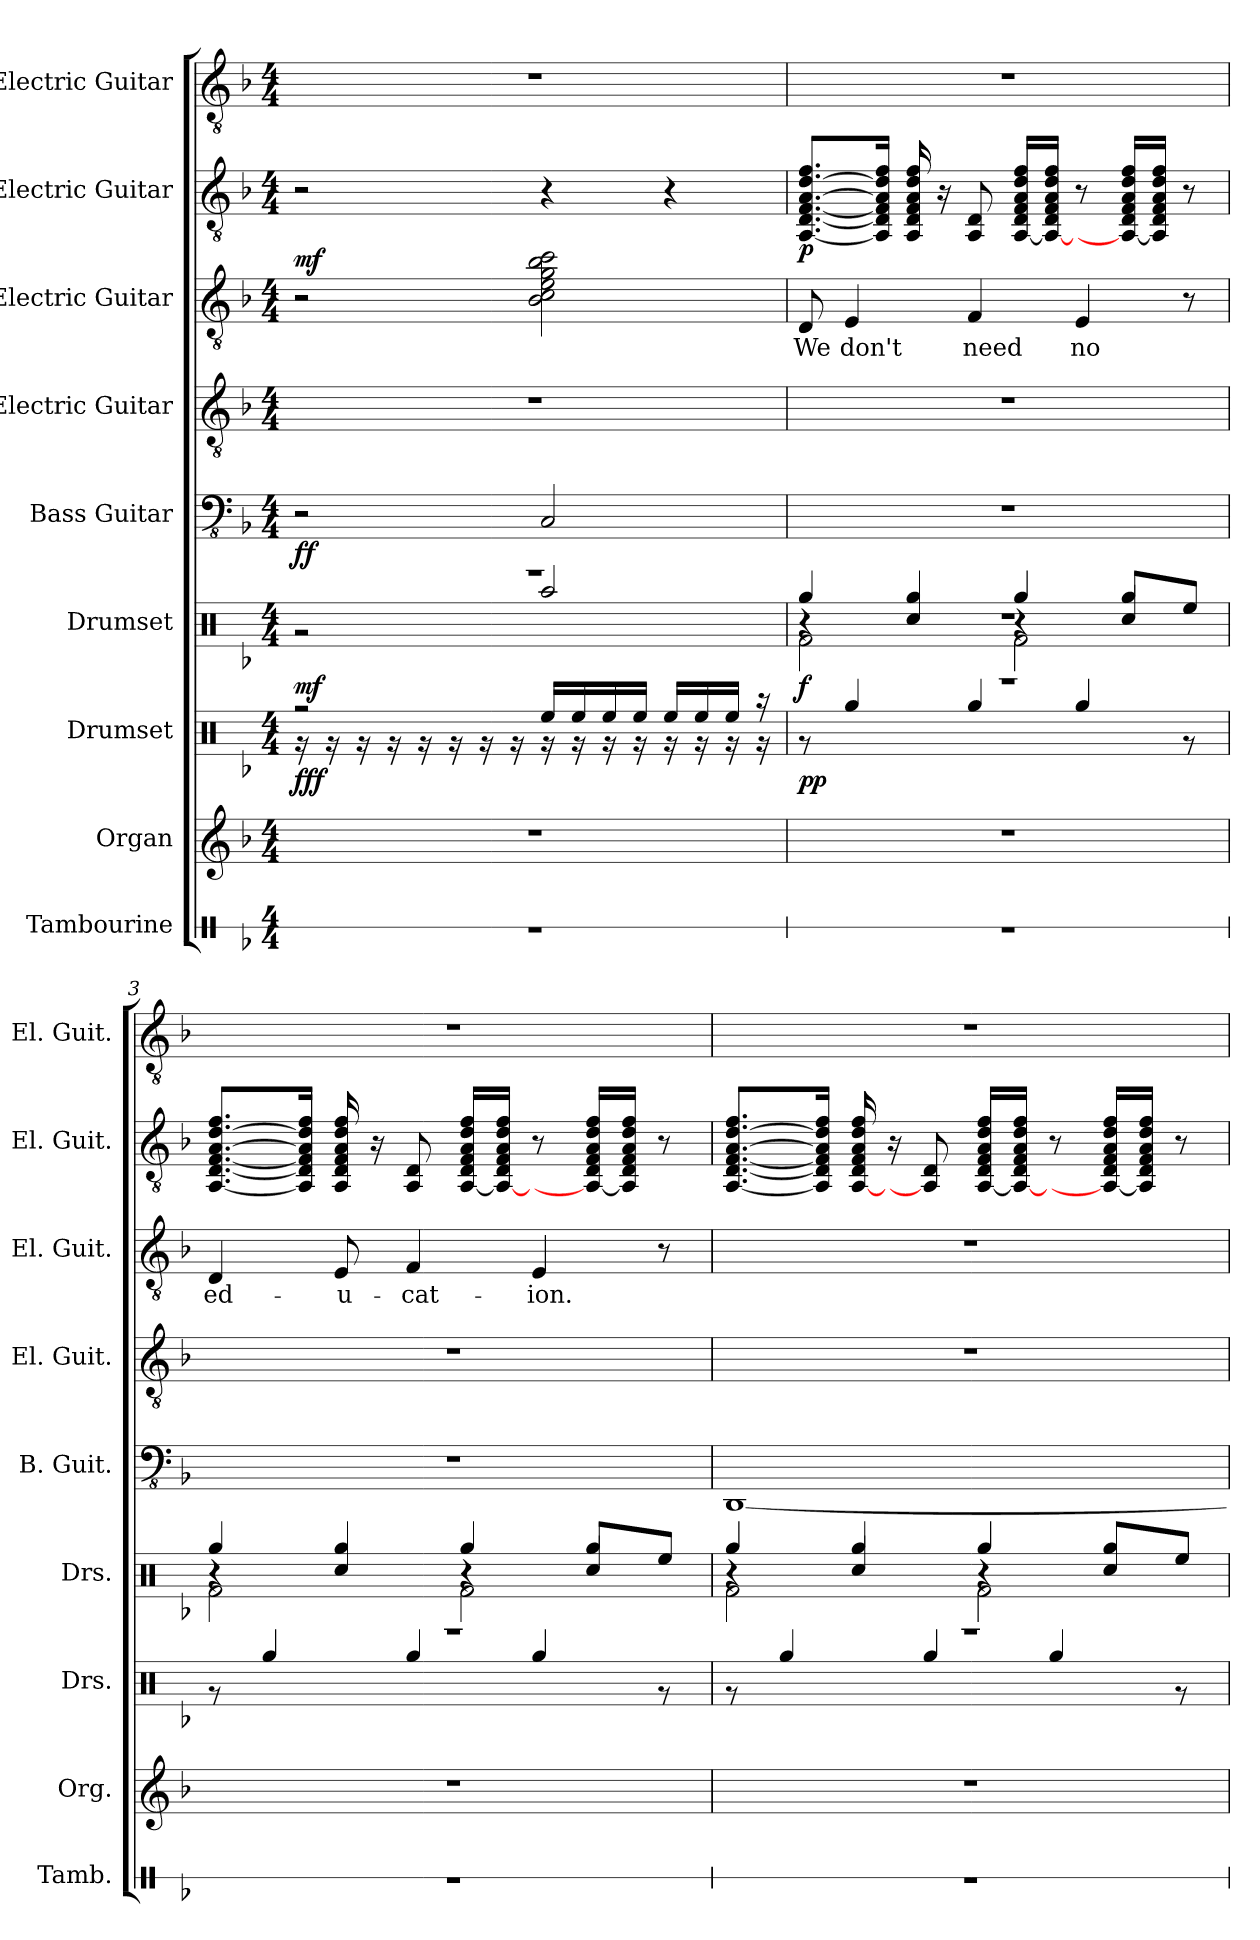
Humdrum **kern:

**kern	**kern	**kern	**dynam	**kern	**dynam	**kern	**dynam	**kern	**kern	**text	**dynam	**kern	**dynam	**kern
*part9	*part8	*part7	*part7	*part6	*part6	*part5	*part5	*part4	*part3	*part3	*part3	*part2	*part2	*part1
*staff9	*staff8	*staff7	*staff7	*staff6	*staff6	*staff5	*staff5	*staff4	*staff3	*staff3	*staff3	*staff2	*staff2	*staff1
*I"Tambourine	*I"Organ	*I"Drumset	*	*I"Drumset	*	*I"Bass Guitar	*	*I"Electric Guitar	*I"Electric Guitar	*	*	*I"Electric Guitar	*	*I"Electric Guitar
*I'Tamb.	*I'Org.	*I'Drs.	*	*I'Drs.	*	*I'B. Guit.	*	*I'El. Guit.	*I'El. Guit.	*	*	*I'El. Guit.	*	*I'El. Guit.
*stria1	*	*	*	*	*	*	*	*	*	*	*	*	*	*
*clefX	*clefG2	*clefX	*	*clefX	*	*clefFv4	*	*clefGv2	*clefGv2	*	*	*clefGv2	*	*clefGv2
*k[b-]	*k[b-]	*k[b-]	*	*k[b-]	*	*k[b-]	*	*k[b-]	*k[b-]	*	*	*k[b-]	*	*k[b-]
*M4/4	*M4/4	*M4/4	*	*M4/4	*	*M4/4	*	*M4/4	*M4/4	*	*	*M4/4	*	*M4/4
=1	=1	=1	=1	=1	=1	=1	=1	=1	=1	=1	=1	=1	=1	=1
*	*	*^	*	*^	*	*	*	*	*	*	*	*	*	*
!	!	!	!	!LO:DY:b	!	!	!LO:DY:b	!	!LO:DY:b	!	!	!	!LO:DY:b	!	!	!
1r	1r	2r	16r	fff	1r	2r	mf	2r	ff	1r	2r	.	mf	2r	.	1r
.	.	.	16r	.	.	.	.	.	.	.	.	.	.	.	.	.
.	.	.	16r	.	.	.	.	.	.	.	.	.	.	.	.	.
.	.	.	16r	.	.	.	.	.	.	.	.	.	.	.	.	.
.	.	.	16r	.	.	.	.	.	.	.	.	.	.	.	.	.
.	.	.	16r	.	.	.	.	.	.	.	.	.	.	.	.	.
.	.	.	16r	.	.	.	.	.	.	.	.	.	.	.	.	.
.	.	.	16r	.	.	.	.	.	.	.	.	.	.	.	.	.
.	.	16Ree/LL	16r	.	.	2Raa/	.	2CC/	.	.	2B-\ 2c\ 2e\ 2g\ 2b-\ 2cc\	.	.	4r	.	.
.	.	16Ree/	16r	.	.	.	.	.	.	.	.	.	.	.	.	.
.	.	16Ree/	16r	.	.	.	.	.	.	.	.	.	.	.	.	.
.	.	16Ree/JJ	16r	.	.	.	.	.	.	.	.	.	.	.	.	.
.	.	16Ree/LL	16r	.	.	.	.	.	.	.	.	.	.	4r	.	.
.	.	16Ree/	16r	.	.	.	.	.	.	.	.	.	.	.	.	.
.	.	16Ree/JJ	16r	.	.	.	.	.	.	.	.	.	.	.	.	.
.	.	16r	16r	.	.	.	.	.	.	.	.	.	.	.	.	.
=2	=2	=2	=2	=2	=2	=2	=2	=2	=2	=2	=2	=2	=2	=2	=2	=2
*	*	*	*	*	*^	*^	*	*	*	*	*	*	*	*	*	*
!	!	!	!	!LO:DY:b	!	!	!	!	!LO:DY:b	!	!	!	!	!	!	!	!LO:DY:b	!
1r	1r	1r	8r	pp	4r	2Rf\	4Rgg/	1r	f	1r	.	1r	8D/	We	.	[8.AA/ [8.D/ [8.F/ [8.A/ [8.d/ 8.f/L	p	1r
.	.	.	4Rgg/	.	.	.	.	.	.	.	.	.	4E/	don't	.	.	.	.
.	.	.	.	.	.	.	.	.	.	.	.	.	.	.	.	16AA/] 16D/] 16F/] 16A/] 16d/] 16f/Jk	.	.
.	.	.	.	.	4Rcc/	.	4Rgg/	.	.	.	.	.	.	.	.	16AA/ 16D/ 16F/ 16A/ 16d/ 16f/	.	.
.	.	.	.	.	.	.	.	.	.	.	.	.	.	.	.	16r	.	.
.	.	.	4Rgg/	.	.	.	.	.	.	.	.	.	4F/	need	.	8AA/ 8D/	.	.
.	.	.	.	.	4r	2Rf\	4Rgg/	.	.	.	.	.	.	.	.	[16AA/ 16D/ 16F/ 16A/ 16d/ 16f/LL	.	.
.	.	.	.	.	.	.	.	.	.	.	.	.	.	.	.	16AA/_ 16D/ 16F/ 16A/ 16d/ 16f/JJ	.	.
.	.	.	4Rgg/	.	.	.	.	.	.	.	.	.	4E/	no	.	8r	.	.
.	.	.	.	.	4Rcc/	.	8Rgg/L	.	.	.	.	.	.	.	.	16AA/_ 16D/ 16F/ 16A/ 16d/ 16f/LL	.	.
.	.	.	.	.	.	.	.	.	.	.	.	.	.	.	.	16AA/] 16D/ 16F/ 16A/ 16d/ 16f/JJ	.	.
.	.	.	8r	.	.	.	8Ree/J	.	.	.	.	.	8r	.	.	8r	.	.
*	*	*	*	*	*	*	*v	*v	*	*	*	*	*	*	*	*	*	*
!!LO:PB:g=z
=3	=3	=3	=3	=3	=3	=3	=3	=3	=3	=3	=3	=3	=3	=3	=3	=3	=3
1r	1r	1r	8r	.	4r	2Rf\	4Rgg/	.	1r	.	1r	4D/	ed-	.	[8.AA/ [8.D/ [8.F/ [8.A/ [8.d/ 8.f/L	.	1r
.	.	.	4Rgg/	.	.	.	.	.	.	.	.	.	.	.	.	.	.
.	.	.	.	.	.	.	.	.	.	.	.	.	.	.	16AA/] 16D/] 16F/] 16A/] 16d/] 16f/Jk	.	.
.	.	.	.	.	4Rcc/	.	4Rgg/	.	.	.	.	8E/	-u-	.	16AA/ 16D/ 16F/ 16A/ 16d/ 16f/	.	.
.	.	.	.	.	.	.	.	.	.	.	.	.	.	.	16r	.	.
.	.	.	4Rgg/	.	.	.	.	.	.	.	.	4F/	-cat-	.	8AA/ 8D/	.	.
.	.	.	.	.	4r	2Rf\	4Rgg/	.	.	.	.	.	.	.	[16AA/ 16D/ 16F/ 16A/ 16d/ 16f/LL	.	.
.	.	.	.	.	.	.	.	.	.	.	.	.	.	.	16AA/_ 16D/ 16F/ 16A/ 16d/ 16f/JJ	.	.
.	.	.	4Rgg/	.	.	.	.	.	.	.	.	4E/	-ion.	.	8r	.	.
.	.	.	.	.	4Rcc/	.	8Rgg/L	.	.	.	.	.	.	.	16AA/_ 16D/ 16F/ 16A/ 16d/ 16f/LL	.	.
.	.	.	.	.	.	.	.	.	.	.	.	.	.	.	16AA/] 16D/ 16F/ 16A/ 16d/ 16f/JJ	.	.
.	.	.	8r	.	.	.	8Ree/J	.	.	.	.	8r	.	.	8r	.	.
=4	=4	=4	=4	=4	=4	=4	=4	=4	=4	=4	=4	=4	=4	=4	=4	=4	=4
1r	1r	1r	8r	.	4r	2Rf\	4Rgg/	.	[1DDD	.	1r	1r	.	.	[8.AA/ [8.D/ [8.F/ [8.A/ [8.d/ 8.f/L	.	1r
.	.	.	4Rgg/	.	.	.	.	.	.	.	.	.	.	.	.	.	.
.	.	.	.	.	.	.	.	.	.	.	.	.	.	.	16AA/] 16D/] 16F/] 16A/] 16d/] 16f/Jk	.	.
.	.	.	.	.	4Rcc/	.	4Rgg/	.	.	.	.	.	.	.	[16AA/ 16D/ 16F/ 16A/ 16d/ 16f/	.	.
.	.	.	.	.	.	.	.	.	.	.	.	.	.	.	16r	.	.
.	.	.	4Rgg/	.	.	.	.	.	.	.	.	.	.	.	8AA/] 8D/	.	.
.	.	.	.	.	4r	2Rf\	4Rgg/	.	.	.	.	.	.	.	[16AA/ 16D/ 16F/ 16A/ 16d/ 16f/LL	.	.
.	.	.	.	.	.	.	.	.	.	.	.	.	.	.	16AA/_ 16D/ 16F/ 16A/ 16d/ 16f/JJ	.	.
.	.	.	4Rgg/	.	.	.	.	.	.	.	.	.	.	.	8r	.	.
.	.	.	.	.	4Rcc/	.	8Rgg/L	.	.	.	.	.	.	.	16AA/_ 16D/ 16F/ 16A/ 16d/ 16f/LL	.	.
.	.	.	.	.	.	.	.	.	.	.	.	.	.	.	16AA/] 16D/ 16F/ 16A/ 16d/ 16f/JJ	.	.
.	.	.	8r	.	.	.	8Ree/J	.	.	.	.	.	.	.	8r	.	.
*	*	*v	*v	*	*	*	*	*	*	*	*	*	*	*	*	*	*
*	*	*	*	*v	*v	*v	*	*	*	*	*	*	*	*	*	*
=	=	=	=	=	=	=	=	=	=	=	=	=	=	=
*-	*-	*-	*-	*-	*-	*-	*-	*-	*-	*-	*-	*-	*-	*-
